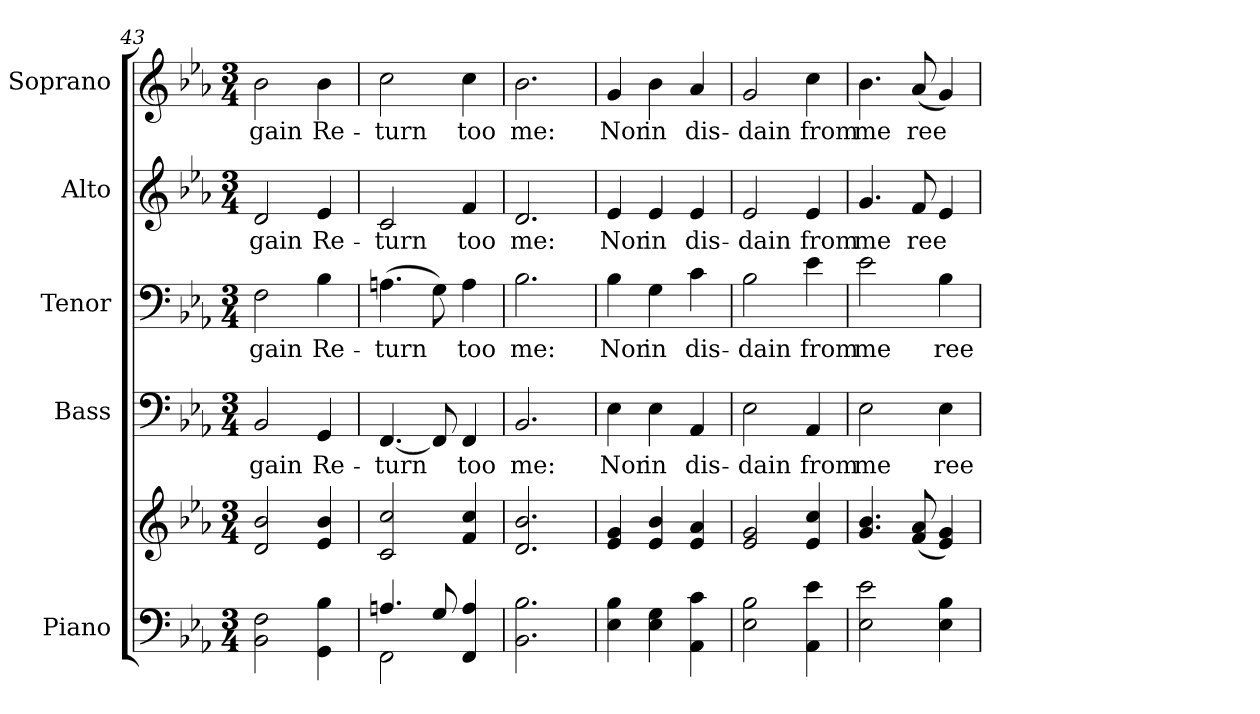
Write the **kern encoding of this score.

**kern	**kern	**kern	**text	**kern	**text	**kern	**text	**kern	**text
*part5	*part5	*part4	*part4	*part3	*part3	*part2	*part2	*part1	*part1
*staff6	*staff5	*staff4	*staff4	*staff3	*staff3	*staff2	*staff2	*staff1	*staff1
*I"Piano	*	*I"Bass	*	*I"Tenor	*	*I"Alto	*	*I"Soprano	*
*I'Pno.	*	*I'B.	*	*I'T.	*	*I'A.	*	*I'S.	*
!!LO:PB:g=z
*clefF4	*clefG2	*clefF4	*	*clefF4	*	*clefG2	*	*clefG2	*
*k[b-e-a-]	*k[b-e-a-]	*k[b-e-a-]	*	*k[b-e-a-]	*	*k[b-e-a-]	*	*k[b-e-a-]	*
*E-:	*E-:	*E-:	*	*E-:	*	*E-:	*	*E-:	*
*M3/4	*M3/4	*M3/4	*	*M3/4	*	*M3/4	*	*M3/4	*
=43	=43	=43	=43	=43	=43	=43	=43	=43	=43
!	!	!	!LO:LY:b:color=#000000	!	!	!	!	!	!
!	!	!	!	!	!LO:LY:b:color=#000000	!	!	!	!
!	!	!	!	!	!	!	!LO:LY:b:color=#000000	!	!
!	!	!	!	!	!	!	!	!	!LO:LY:b:color=#000000
2BB-i\ 2Fi	2di/ 2b-i	2BB-i/	-gain	2Fi\	-gain	2di/	-gain	2b-i\	-gain
!	!	!	!LO:LY:b:color=#000000	!	!	!	!	!	!
!	!	!	!	!	!LO:LY:b:color=#000000	!	!	!	!
!	!	!	!	!	!	!	!LO:LY:b:color=#000000	!	!
!	!	!	!	!	!	!	!	!	!LO:LY:b:color=#000000
4GGi\ 4B-i	4e-i/ 4b-i	4GGi/	Re-	4B-i\	Re-	4e-i/	Re-	4b-i\	Re-
=44	=44	=44	=44	=44	=44	=44	=44	=44	=44
*^	*	*	*	*	*	*	*	*	*
!	!	!	!	!LO:LY:b:color=#000000	!	!	!	!	!	!
!	!	!	!	!	!	!LO:LY:b:color=#000000	!	!	!	!
!	!	!	!	!	!	!	!	!LO:LY:b:color=#000000	!	!
!	!	!	!	!	!	!	!	!	!	!LO:LY:b:color=#000000
4.Ani/	2FFi\	2ci/ 2cci	[<4.FFi/	-turn	(4.Ani\	-turn	2ci/	-turn	2cci\	-turn
8Gi/	.	.	8FFi/]	.	8Gi\)	.	.	.	.	.
!	!	!	!	!LO:LY:b:color=#000000	!	!	!	!	!	!
!	!	!	!	!	!	!LO:LY:b:color=#000000	!	!	!	!
!	!	!	!	!	!	!	!	!LO:LY:b:color=#000000	!	!
!	!	!	!	!	!	!	!	!	!	!LO:LY:b:color=#000000
4FFi/ 4Ai	4ryy	4fi/ 4cci	4FFi/	too	4Ai\	too	4fi/	too	4cci\	too
*v	*v	*	*	*	*	*	*	*	*	*
=45	=45	=45	=45	=45	=45	=45	=45	=45	=45
*^	*	*	*	*	*	*	*	*	*
!	!	!	!	!LO:LY:b:color=#000000	!	!	!	!	!	!
*v	*v	*	*	*	*	*	*	*	*	*
*^	*	*	*	*	*	*	*	*	*
!	!	!	!	!	!	!LO:LY:b:color=#000000	!	!	!	!
*v	*v	*	*	*	*	*	*	*	*	*
*^	*	*	*	*	*	*	*	*	*
!	!	!	!	!	!	!	!	!LO:LY:b:color=#000000	!	!
*v	*v	*	*	*	*	*	*	*	*	*
*^	*	*	*	*	*	*	*	*	*
!	!	!	!	!	!	!	!	!	!	!LO:LY:b:color=#000000
*v	*v	*	*	*	*	*	*	*	*	*
2.BB-i\ 2.B-i	2.di/ 2.b-i	2.BB-i/	me:	2.B-i\	me:	2.di/	me:	2.b-i\	me:
!!LO:PB:g=z
=46	=46	=46	=46	=46	=46	=46	=46	=46	=46
!	!	!	!LO:LY:b:color=#000000	!	!	!	!	!	!
!	!	!	!	!	!LO:LY:b:color=#000000	!	!	!	!
!	!	!	!	!	!	!	!LO:LY:b:color=#000000	!	!
!	!	!	!	!	!	!	!	!	!LO:LY:b:color=#000000
4E-i\ 4B-i	4e-i/ 4gi	4E-i\	Nor	4B-i\	Nor	4e-i/	Nor	4gi/	Nor
!	!	!	!LO:LY:b:color=#000000	!	!	!	!	!	!
!	!	!	!	!	!LO:LY:b:color=#000000	!	!	!	!
!	!	!	!	!	!	!	!LO:LY:b:color=#000000	!	!
!	!	!	!	!	!	!	!	!	!LO:LY:b:color=#000000
4E-i\ 4Gi	4e-i/ 4b-i	4E-i\	in	4Gi\	in	4e-i/	in	4b-i\	in
!	!	!	!LO:LY:b:color=#000000	!	!	!	!	!	!
!	!	!	!	!	!LO:LY:b:color=#000000	!	!	!	!
!	!	!	!	!	!	!	!LO:LY:b:color=#000000	!	!
!	!	!	!	!	!	!	!	!	!LO:LY:b:color=#000000
4AA-i\ 4ci	4e-i/ 4a-i	4AA-i/	dis-	4ci\	dis-	4e-i/	dis-	4a-i/	dis-
=47	=47	=47	=47	=47	=47	=47	=47	=47	=47
!	!	!	!LO:LY:b:color=#000000	!	!	!	!	!	!
!	!	!	!	!	!LO:LY:b:color=#000000	!	!	!	!
!	!	!	!	!	!	!	!LO:LY:b:color=#000000	!	!
!	!	!	!	!	!	!	!	!	!LO:LY:b:color=#000000
2E-i\ 2B-i	2e-i/ 2gi	2E-i\	-dain	2B-i\	-dain	2e-i/	-dain	2gi/	-dain
!	!	!	!LO:LY:b:color=#000000	!	!	!	!	!	!
!	!	!	!	!	!LO:LY:b:color=#000000	!	!	!	!
!	!	!	!	!	!	!	!LO:LY:b:color=#000000	!	!
!	!	!	!	!	!	!	!	!	!LO:LY:b:color=#000000
4AA-i\ 4e-i	4e-i/ 4cci	4AA-i/	from	4e-i\	from	4e-i/	from	4cci\	from
=48	=48	=48	=48	=48	=48	=48	=48	=48	=48
!	!	!	!LO:LY:b:color=#000000	!	!	!	!	!	!
!	!	!	!	!	!LO:LY:b:color=#000000	!	!	!	!
!	!	!	!	!	!	!	!LO:LY:b:color=#000000	!	!
!	!	!	!	!	!	!	!	!	!LO:LY:b:color=#000000
2E-i\ 2e-i	4.gi/ 4.b-i	2E-i\	me	2e-i\	me	4.gi/	me	4.b-i\	me
!	!	!	!	!	!	!	!LO:LY:b:color=#000000	!	!
!	!	!	!	!	!	!	!	!	!LO:LY:b:color=#000000
.	(8fi/ 8a-i	.	.	.	.	8fi/	ree	(8a-i/	ree
!	!	!	!LO:LY:b:color=#000000	!	!	!	!	!	!
!	!	!	!	!	!LO:LY:b:color=#000000	!	!	!	!
4E-i\ 4B-i	4e-i/ 4gi)	4E-i\	ree	4B-i\	ree	4e-i/	.	4gi/)	.
=	=	=	=	=	=	=	=	=	=
*-	*-	*-	*-	*-	*-	*-	*-	*-	*-
